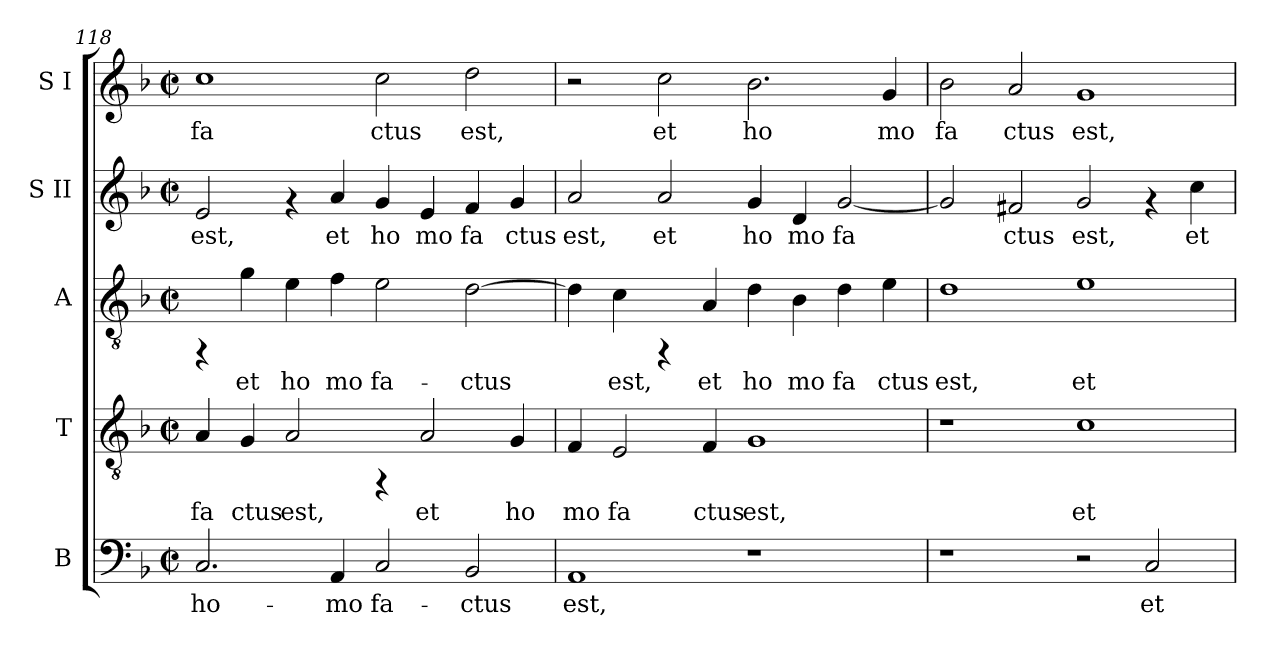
**kern	**text	**kern	**text	**kern	**text	**kern	**text	**kern	**text
*part5	*part5	*part4	*part4	*part3	*part3	*part2	*part2	*part1	*part1
*staff5	*staff5	*staff4	*staff4	*staff3	*staff3	*staff2	*staff2	*staff1	*staff1
*I"B	*	*I"T	*	*I"A	*	*I"S II	*	*I"S I	*
*I'B	*	*I'T	*	*I'A	*	*I'S II	*	*I'S I	*
!!LO:LB:g=z
*clefF4	*	*clefGv2	*	*clefGv2	*	*clefG2	*	*clefG2	*
*k[b-]	*	*k[b-]	*	*k[b-]	*	*k[b-]	*	*k[b-]	*
*F:	*	*F:	*	*F:	*	*F:	*	*F:	*
*M2/2	*	*M2/2	*	*M2/2	*	*M2/2	*	*M2/2	*
*met(c|)	*	*met(c|)	*	*met(c|)	*	*met(c|)	*	*met(c|)	*
=118	=118	=118	=118	=118	=118	=118	=118	=118	=118
!	!LO:LY:b:cj	!	!LO:LY:b:cj	!	!	!	!LO:LY:b:cj	!	!LO:LY:b:cj
2.C/	ho-	4A/	fa	4rFF	.	2e/	est,	1cc	fa
!	!	!	!LO:LY:b:cj	!	!LO:LY:b:cj	!	!	!	!
.	.	4G/	ctus	4g\	et	.	.	.	.
!	!	!	!LO:LY:b:cj	!	!LO:LY:b:cj	!	!	!	!
.	.	2A/	est,	4e\	ho	4rf	.	.	.
!	!LO:LY:b:cj	!	!	!	!LO:LY:b:cj	!	!LO:LY:b:cj	!	!
4AA/	-mo	.	.	4f\	mo	4a/	et	.	.
!	!LO:LY:b:cj	!	!	!	!LO:LY:b:cj	!	!LO:LY:b:cj	!	!LO:LY:b:cj
2C/	fa-	4rFF	.	2e\	fa-	4g/	ho	2cc\	ctus
!	!	!	!LO:LY:b:cj	!	!	!	!LO:LY:b:cj	!	!
.	.	2A/	et	.	.	4e/	mo	.	.
!	!LO:LY:b:cj	!	!	!	!LO:LY:b:cj	!	!LO:LY:b:cj	!	!LO:LY:b:cj
2BB-/	-ctus	.	.	[>2d\	-ctus	4f/	fa	2dd\	est,
!	!	!	!LO:LY:b:cj	!	!	!	!LO:LY:b:cj	!	!
.	.	4G/	ho	.	.	4g/	ctus	.	.
=119	=119	=119	=119	=119	=119	=119	=119	=119	=119
!	!LO:LY:b:cj	!	!LO:LY:b:cj	!	!LO:LY:b:cj	!	!LO:LY:b:cj	!	!
1AA	est,	4F/	mo	4d\]	.	2a/	est,	2r	.
!	!	!	!LO:LY:b:cj	!	!LO:LY:b:cj	!	!	!	!
.	.	2E/	fa	4c\	est,	.	.	.	.
!	!	!	!	!	!	!	!LO:LY:b:cj	!	!LO:LY:b:cj
.	.	.	.	4rFF	.	2a/	et	2cc\	et
!	!	!	!LO:LY:b:cj	!	!LO:LY:b:cj	!	!	!	!
.	.	4F/	ctus	4A/	et	.	.	.	.
!	!	!	!LO:LY:b:cj	!	!LO:LY:b:cj	!	!LO:LY:b:cj	!	!LO:LY:b:cj
1r	.	1G	est,	4d\	ho	4g/	ho	2.b-\	ho
!	!	!	!	!	!LO:LY:b:cj	!	!LO:LY:b:cj	!	!
.	.	.	.	4B-\	mo	4d/	mo	.	.
!	!	!	!	!	!LO:LY:b:cj	!	!LO:LY:b:cj	!	!
.	.	.	.	4d\	fa	[<2g/	fa	.	.
!	!	!	!	!	!LO:LY:b:cj	!	!	!	!LO:LY:b:cj
.	.	.	.	4e\	ctus	.	.	4g/	mo
=120	=120	=120	=120	=120	=120	=120	=120	=120	=120
!	!	!	!	!	!LO:LY:b:cj	!	!LO:LY:b:cj	!	!LO:LY:b:cj
1r	.	1r	.	1d	est,	2g/]	.	2b-\	fa
!	!	!	!	!	!	!	!LO:LY:b:cj	!	!LO:LY:b:cj
.	.	.	.	.	.	2f#X/	ctus	2a/	ctus
!	!	!	!LO:LY:b:cj	!	!LO:LY:b:cj	!	!LO:LY:b:cj	!	!LO:LY:b:cj
2r	.	1c	et	1e	et	2g/	est,	1g	est,
!	!LO:LY:b:cj	!	!	!	!	!	!	!	!
2C/	et	.	.	.	.	4rf	.	.	.
!	!	!	!	!	!	!	!LO:LY:b:cj	!	!
.	.	.	.	.	.	4cc\	et	.	.
=	=	=	=	=	=	=	=	=	=
*-	*-	*-	*-	*-	*-	*-	*-	*-	*-
